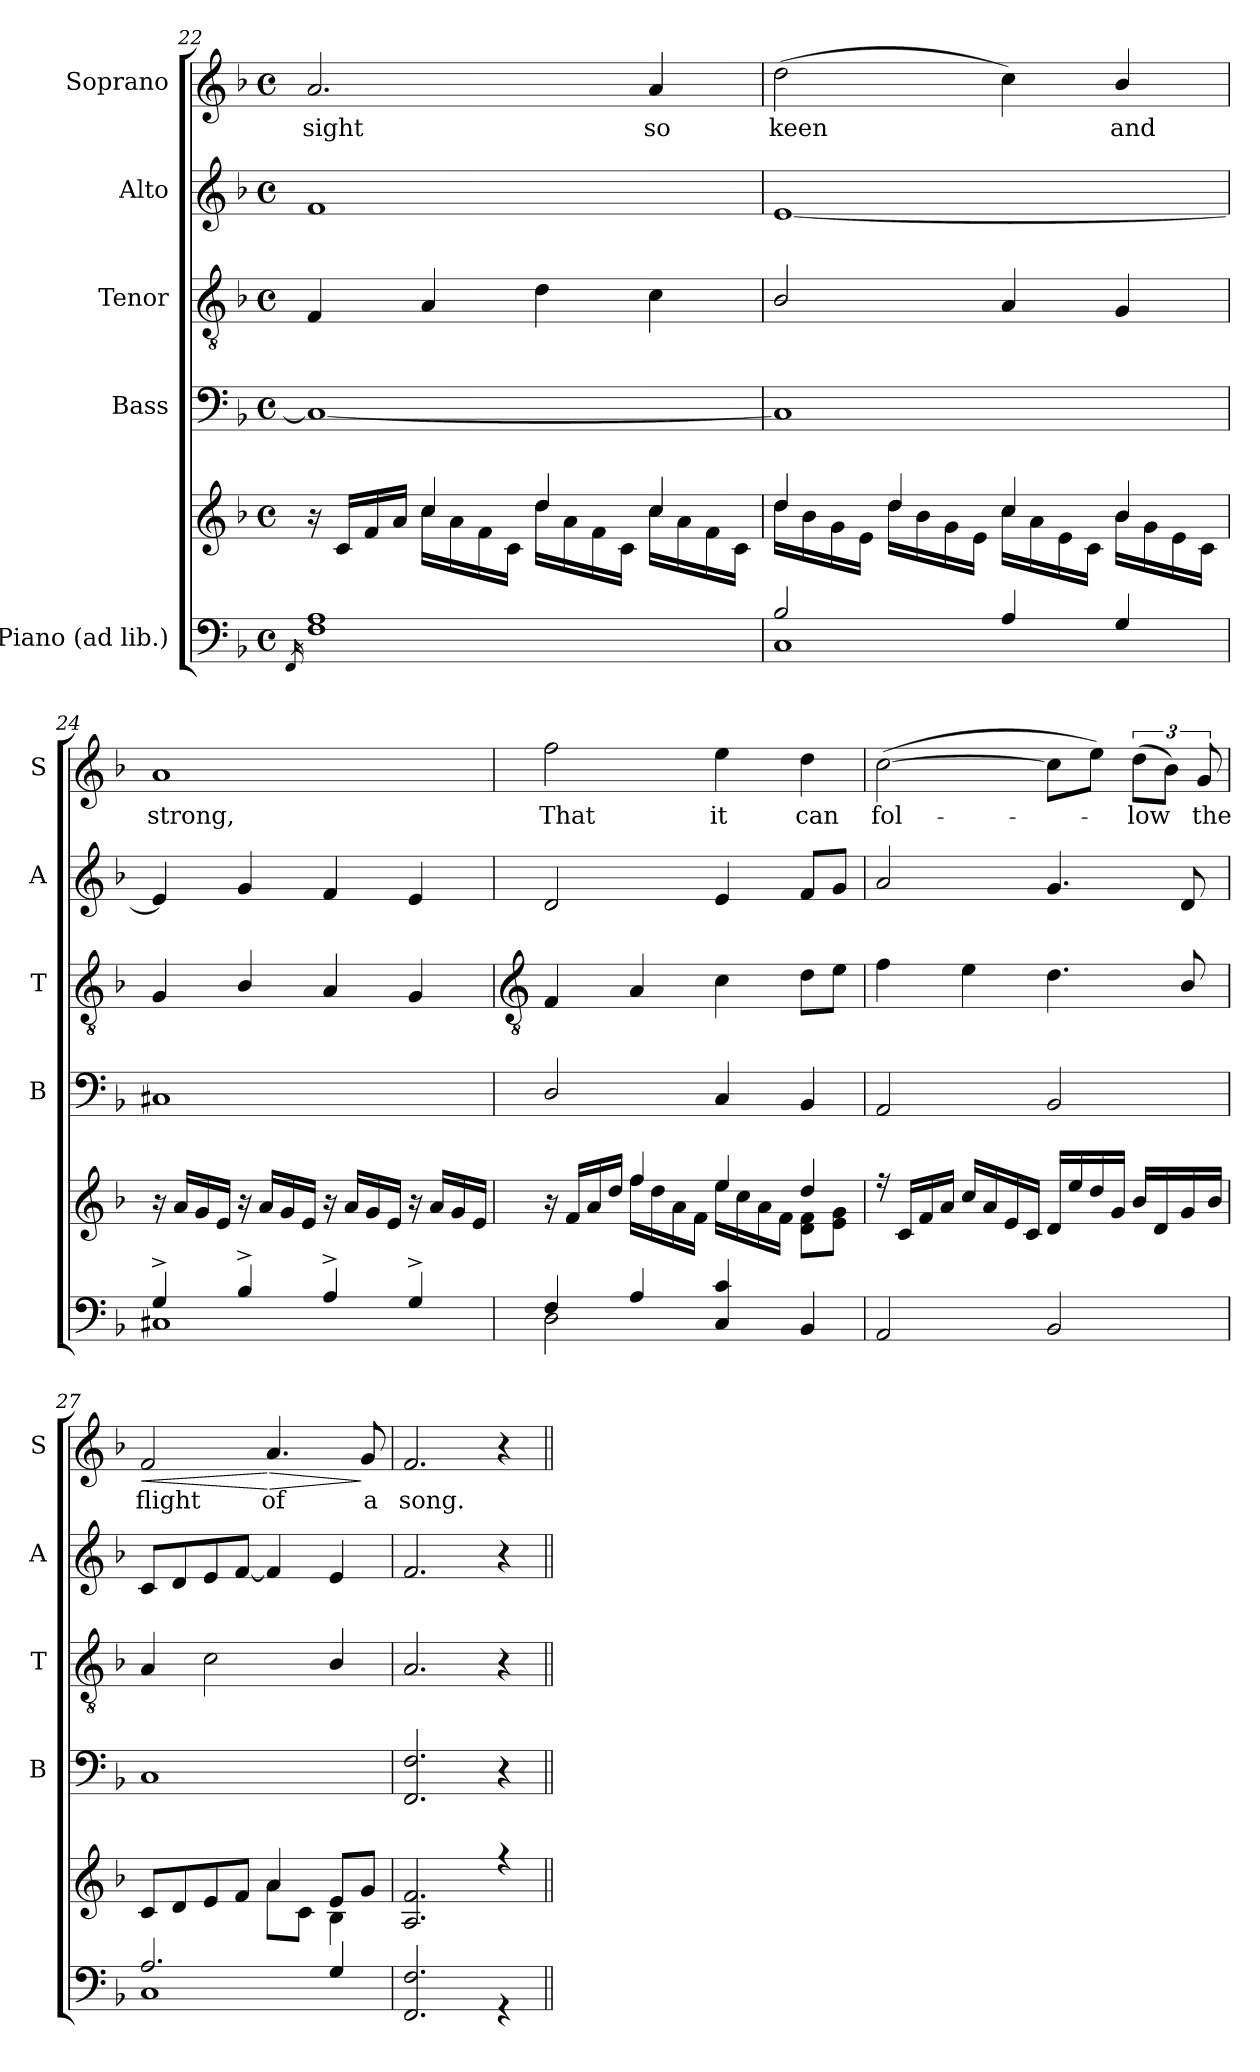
**kern	**kern	**kern	**kern	**kern	**kern	**text	**dynam
*part5	*part5	*part4	*part3	*part2	*part1	*part1	*part1
*staff6	*staff5	*staff4	*staff3	*staff2	*staff1	*staff1	*staff1
*I"Piano (ad lib.)	*	*I"Bass	*I"Tenor	*I"Alto	*I"Soprano	*	*
*	*	*I'B	*I'T	*I'A	*I'S	*	*
!!LO:LB:g=z
*clefF4	*clefG2	*clefF4	*clefGv2	*clefG2	*clefG2	*	*
*k[b-]	*k[b-]	*k[b-]	*k[b-]	*k[b-]	*k[b-]	*	*
*F:	*F:	*F:	*F:	*F:	*F:	*	*
*M4/4	*M4/4	*M4/4	*M4/4	*M4/4	*M4/4	*	*
*met(c)	*met(c)	*met(c)	*met(c)	*met(c)	*met(c)	*	*
=22	=22	=22	=22	=22	=22	=22	=22
*^	*	*	*	*	*	*	*
.	16qFF/	.	.	.	.	.	.	.
*	*	*^	*	*	*	*	*	*
!	!	!	!	!	!	!	!	!LO:LY:b	!
1ryy	1F\ 1A\	16r	4ryy	1C_	4F	1f	2.a	sight	.
.	.	16c/LL	.	.	.	.	.	.	.
.	.	16f/	.	.	.	.	.	.	.
.	.	16a/JJ	.	.	.	.	.	.	.
.	.	4cc/	16cc\LL	.	4A	.	.	.	.
.	.	.	16a\	.	.	.	.	.	.
.	.	.	16f\	.	.	.	.	.	.
.	.	.	16c\JJ	.	.	.	.	.	.
.	.	4dd/	16dd\LL	.	4d	.	.	.	.
.	.	.	16a\	.	.	.	.	.	.
.	.	.	16f\	.	.	.	.	.	.
.	.	.	16c\JJ	.	.	.	.	.	.
!	!	!	!	!	!	!	!	!LO:LY:b	!
.	.	4cc/	16cc\LL	.	4c	.	4a	so	.
.	.	.	16a\	.	.	.	.	.	.
.	.	.	16f\	.	.	.	.	.	.
.	.	.	16c\JJ	.	.	.	.	.	.
=23	=23	=23	=23	=23	=23	=23	=23	=23	=23
!	!	!	!	!	!	!	!	!LO:LY:b	!
2B-/	1C\	4dd/	16dd\LL	1C]	2B-/	[1e	(>2dd	keen	.
.	.	.	16b-\	.	.	.	.	.	.
.	.	.	16g\	.	.	.	.	.	.
.	.	.	16e\JJ	.	.	.	.	.	.
.	.	4dd/	16dd\LL	.	.	.	.	.	.
.	.	.	16b-\	.	.	.	.	.	.
.	.	.	16g\	.	.	.	.	.	.
.	.	.	16e\JJ	.	.	.	.	.	.
4A/	.	4cc/	16cc\LL	.	4A	.	4cc)	.	.
.	.	.	16a\	.	.	.	.	.	.
.	.	.	16e\	.	.	.	.	.	.
.	.	.	16c\JJ	.	.	.	.	.	.
!	!	!	!	!	!	!	!	!LO:LY:b	!
4G/	.	4b-/	16b-\LL	.	4G	.	4b-/	and	.
.	.	.	16g\	.	.	.	.	.	.
.	.	.	16e\	.	.	.	.	.	.
.	.	.	16c\JJ	.	.	.	.	.	.
=24	=24	=24	=24	=24	=24	=24	=24	=24	=24
!	!	!	!	!	!	!	!	!LO:LY:b	!
*	*	*v	*v	*	*	*	*	*	*
4G^/	1C#X\	16r	1C#X	4G	4e]	1a	strong,	.
.	.	16a/LL	.	.	.	.	.	.
.	.	16g/	.	.	.	.	.	.
.	.	16e/JJ	.	.	.	.	.	.
4B-^/	.	16r	.	4B-/	4g	.	.	.
.	.	16a/LL	.	.	.	.	.	.
.	.	16g/	.	.	.	.	.	.
.	.	16e/JJ	.	.	.	.	.	.
4A^/	.	16r	.	4A	4f	.	.	.
.	.	16a/LL	.	.	.	.	.	.
.	.	16g/	.	.	.	.	.	.
.	.	16e/JJ	.	.	.	.	.	.
4G^/	.	16r	.	4G	4e	.	.	.
.	.	16a/LL	.	.	.	.	.	.
.	.	16g/	.	.	.	.	.	.
.	.	16e/JJ	.	.	.	.	.	.
!!LO:LB:g=z
=25	=25	=25	=25	=25	=25	=25	=25	=25
*	*	*	*	*clefGv2	*	*	*	*
*	*	*^	*	*	*	*	*	*
!	!	!	!	!	!	!	!	!LO:LY:b	!
4F/	2D\	16r	4ryy	2D/	4F	2d	2ff	That	.
.	.	16f/LL	.	.	.	.	.	.	.
.	.	16a/	.	.	.	.	.	.	.
.	.	16dd/JJ	.	.	.	.	.	.	.
4A/	.	4ff/	16ff\LL	.	4A	.	.	.	.
.	.	.	16dd\	.	.	.	.	.	.
.	.	.	16a\	.	.	.	.	.	.
.	.	.	16f\JJ	.	.	.	.	.	.
!	!	!	!	!	!	!	!	!LO:LY:b	!
4ryy	4C/ 4c/	4ee/	16ee\LL	4C	4c	4e	4ee	it	.
.	.	.	16cc\	.	.	.	.	.	.
.	.	.	16a\	.	.	.	.	.	.
.	.	.	16f\JJ	.	.	.	.	.	.
!	!	!	!	!	!	!	!	!LO:LY:b	!
4ryy	4BB-/	4dd/	8d\ 8f\L	4BB-	8dL	8fL	4dd	can	.
.	.	.	8e\ 8g\J	.	8eJ	8gJ	.	.	.
=26	=26	=26	=26	=26	=26	=26	=26	=26	=26
!	!	!	!	!	!	!	!	!LO:LY:b	!
1ryy	2AA/	16r	1ryy	2AA	4f	2a	(>[2cc	fol-	.
.	.	16c/LL	.	.	.	.	.	.	.
.	.	16f/	.	.	.	.	.	.	.
.	.	16a/JJ	.	.	.	.	.	.	.
.	.	16cc/LL	.	.	4e	.	.	.	.
.	.	16a/	.	.	.	.	.	.	.
.	.	16e/	.	.	.	.	.	.	.
.	.	16c/JJ	.	.	.	.	.	.	.
.	2BB-/	16d/LL	.	2BB-	4.d	4.g	8ccL]	.	.
.	.	16ee/	.	.	.	.	.	.	.
.	.	16dd/	.	.	.	.	8eeJ)	.	.
.	.	16g/JJ	.	.	.	.	.	.	.
!	!	!	!	!	!	!	!	!LO:LY:b	!
.	.	16b-/LL	.	.	.	.	(>12ddL	low	.
.	.	16d/	.	.	.	.	.	.	.
.	.	.	.	.	.	.	12b-J)	.	.
.	.	16g/	.	.	8B-/	8d	.	.	.
!	!	!	!	!	!	!	!	!LO:LY:b	!
.	.	.	.	.	.	.	12g	the	.
.	.	16b-/JJ	.	.	.	.	.	.	.
=27	=27	=27	=27	=27	=27	=27	=27	=27	=27
!	!	!	!	!	!	!	!	!LO:LY:b	!LO:HP:b
2.A/	1C\	8c/L	2ryy	1C	4A	8cL	2f	flight	<
.	.	8d/	.	.	.	8d	.	.	.
.	.	8e/	.	.	2c	8e	.	.	.
.	.	8f/J	.	.	.	[8fJ	.	.	.
!	!	!	!	!	!	!	!	!LO:LY:b	!LO:HP:n=1:b
.	.	4a/	8a\L	.	.	4f]	4.a	of	[ >
.	.	.	8c\J	.	.	.	.	.	.
4G/	.	8e/L	4B-\	.	4B-/	4e	.	.	.
!	!	!	!	!	!	!	!	!LO:LY:b	!
.	.	8g/J	.	.	.	.	8g	a	]
=28	=28	=28	=28	=28	=28	=28	=28	=28	=28
!	!	!	!	!	!	!	!	!LO:LY:b	!
1ryy	2.FF/ 2.F/	2.A/ 2.f/	1ryy	2.FF 2.F	2.A	2.f	2.f	song.	.
.	4r	4r	.	4r	4r	4r	4r	.	.
*v	*v	*	*	*	*	*	*	*	*
*	*v	*v	*	*	*	*	*	*
=||	=||	=||	=||	=||	=||	=||	=||
*-	*-	*-	*-	*-	*-	*-	*-
